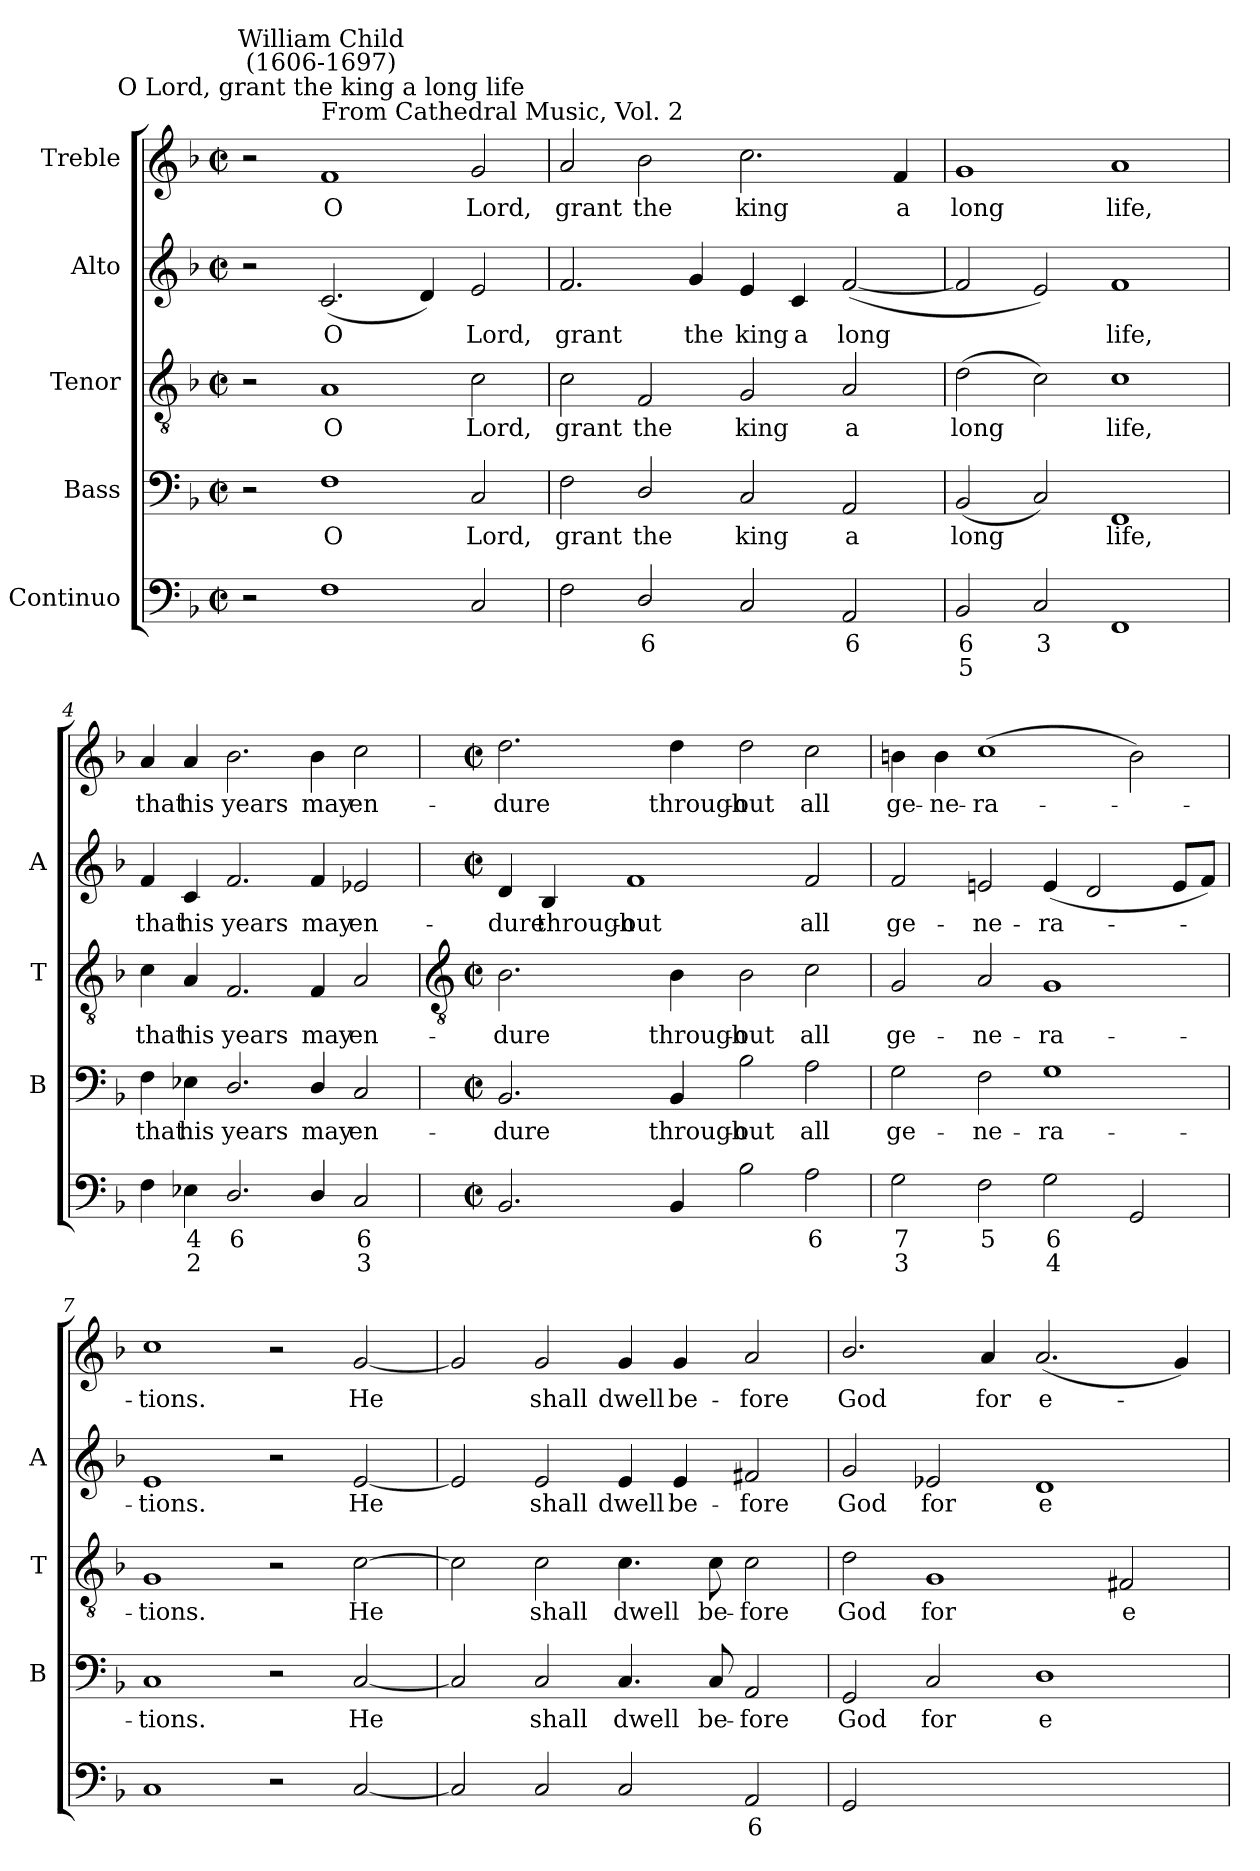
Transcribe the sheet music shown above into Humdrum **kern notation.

**kern	**text	**text	**kern	**text	**kern	**text	**kern	**text	**kern	**text
*part5	*part5	*part5	*part4	*part4	*part3	*part3	*part2	*part2	*part1	*part1
*staff5	*staff5	*staff5	*staff4	*staff4	*staff3	*staff3	*staff2	*staff2	*staff1	*staff1
*I"Continuo	*	*	*I"Bass	*	*I"Tenor	*	*I"Alto	*	*I"Treble	*
*	*	*	*I'B	*	*I'T	*	*I'A	*	*	*
*clefF4	*	*	*clefF4	*	*clefGv2	*	*clefG2	*	*clefG2	*
*k[b-]	*	*	*k[b-]	*	*k[b-]	*	*k[b-]	*	*k[b-]	*
*F:	*	*	*F:	*	*F:	*	*F:	*	*F:	*
*M4/2	*	*	*M4/2	*	*M4/2	*	*M4/2	*	*M4/2	*
*met(c|)	*	*	*met(c|)	*	*met(c|)	*	*met(c|)	*	*met(c|)	*
=1	=1	=1	=1	=1	=1	=1	=1	=1	=1	=1
2r	.	.	2r	.	2r	.	2r	.	2r	.
!	!	!	!	!	!	!	!	!	!LO:TX:a:t=From Cathedral Music, Vol. 2	!
!	!	!	!	!	!	!	!	!	!LO:TX:a:cj:t=O Lord, grant the king a long life	!
!	!	!	!	!	!	!	!	!	!LO:TX:a:cj:t=William Child\n(1606-1697)	!
!	!	!	!	!LO:LY:b	!	!LO:LY:b	!	!LO:LY:b	!	!LO:LY:b
1F	.	.	1F	O	1A	O	(<2.c	O	1f	O
.	.	.	.	.	.	.	4d)	.	.	.
!	!	!	!	!LO:LY:b	!	!LO:LY:b	!	!LO:LY:b	!	!LO:LY:b
2C	.	.	2C	Lord,	2c	Lord,	2e	Lord,	2g	Lord,
=2	=2	=2	=2	=2	=2	=2	=2	=2	=2	=2
!	!	!	!	!LO:LY:b	!	!LO:LY:b	!	!LO:LY:b	!	!LO:LY:b
2F	.	.	2F	grant	2c	grant	2.f	grant	2a	grant
!	!LO:LY:b	!	!	!LO:LY:b	!	!LO:LY:b	!	!	!	!LO:LY:b
2D/	6	.	2D/	the	2F	the	.	.	2b-	the
!	!	!	!	!	!	!	!	!LO:LY:b	!	!
.	.	.	.	.	.	.	4g	the	.	.
!	!	!	!	!LO:LY:b	!	!LO:LY:b	!	!LO:LY:b	!	!LO:LY:b
2C	.	.	2C	king	2G	king	4e	king	2.cc	king
!	!	!	!	!	!	!	!	!LO:LY:b	!	!
.	.	.	.	.	.	.	4c	a	.	.
!	!LO:LY:b	!	!	!LO:LY:b	!	!LO:LY:b	!	!LO:LY:b	!	!
2AA	6	.	2AA	a	2A	a	(<[2f	long	.	.
!	!	!	!	!	!	!	!	!	!	!LO:LY:b
.	.	.	.	.	.	.	.	.	4f	a
=3	=3	=3	=3	=3	=3	=3	=3	=3	=3	=3
!	!LO:LY:b	!LO:LY:b	!	!LO:LY:b	!	!LO:LY:b	!	!	!	!LO:LY:b
2BB-	6	5	(<2BB-	long	(>2d	long	2f]	.	1g	long
!	!LO:LY:b	!	!	!	!	!	!	!	!	!
2C	3	.	2C)	.	2c)	.	2e)	.	.	.
!	!	!	!	!LO:LY:b	!	!LO:LY:b	!	!LO:LY:b	!	!LO:LY:b
1FF	.	.	1FF	life,	1c	life,	1f	life,	1a	life,
=4	=4	=4	=4	=4	=4	=4	=4	=4	=4	=4
!	!	!	!	!LO:LY:b	!	!LO:LY:b	!	!LO:LY:b	!	!LO:LY:b
4F	.	.	4F	that	4c	that	4f	that	4a	that
!	!LO:LY:b	!LO:LY:b	!	!LO:LY:b	!	!LO:LY:b	!	!LO:LY:b	!	!LO:LY:b
4E-X	4	2	4E-X	his	4A	his	4c	his	4a	his
!	!LO:LY:b	!	!	!LO:LY:b	!	!LO:LY:b	!	!LO:LY:b	!	!LO:LY:b
2.D/	6	.	2.D/	years	2.F	years	2.f	years	2.b-	years
!	!	!	!	!LO:LY:b	!	!LO:LY:b	!	!LO:LY:b	!	!LO:LY:b
4D/	.	.	4D/	may	4F	may	4f	may	4b-	may
!	!LO:LY:b	!LO:LY:b	!	!LO:LY:b	!	!LO:LY:b	!	!LO:LY:b	!	!LO:LY:b
2C	6	3	2C	en-	2A	en-	2e-X	en-	2cc	en-
!!LO:LB:g=z
=5	=5	=5	=5	=5	=5	=5	=5	=5	=5	=5
*	*	*	*	*	*clefGv2	*	*	*	*	*
*M4/2	*	*	*M4/2	*	*M4/2	*	*M4/2	*	*M4/2	*
*met(c|)	*	*	*met(c|)	*	*met(c|)	*	*met(c|)	*	*met(c|)	*
!	!	!	!	!LO:LY:b	!	!LO:LY:b	!	!LO:LY:b	!	!LO:LY:b
2.BB-	.	.	2.BB-	-dure	2.B-	-dure	4d	-dure	2.dd	-dure
!	!	!	!	!	!	!	!	!LO:LY:b	!	!
.	.	.	.	.	.	.	4B-	through-	.	.
!	!	!	!	!	!	!	!	!LO:LY:b	!	!
.	.	.	.	.	.	.	1f	-out	.	.
!	!	!	!	!LO:LY:b	!	!LO:LY:b	!	!	!	!LO:LY:b
4BB-	.	.	4BB-	through-	4B-	through-	.	.	4dd	through-
!	!	!	!	!LO:LY:b	!	!LO:LY:b	!	!	!	!LO:LY:b
2B-	.	.	2B-	-out	2B-	-out	.	.	2dd	-out
!	!LO:LY:b	!	!	!LO:LY:b	!	!LO:LY:b	!	!LO:LY:b	!	!LO:LY:b
2A	6	.	2A	all	2c	all	2f	all	2cc	all
=6	=6	=6	=6	=6	=6	=6	=6	=6	=6	=6
!	!LO:LY:b	!LO:LY:b	!	!LO:LY:b	!	!LO:LY:b	!	!LO:LY:b	!	!LO:LY:b
2G	7	3	2G	ge-	2G	ge-	2f	ge-	4bn	ge-
!	!	!	!	!	!	!	!	!	!	!LO:LY:b
.	.	.	.	.	.	.	.	.	4b	-ne-
!	!LO:LY:b	!	!	!LO:LY:b	!	!LO:LY:b	!	!LO:LY:b	!	!LO:LY:b
2F	5	.	2F	-ne-	2A	-ne-	2en	-ne-	(>1cc	-ra-
!	!LO:LY:b	!LO:LY:b	!	!LO:LY:b	!	!LO:LY:b	!	!LO:LY:b	!	!
2G	6	4	1G	-ra-	1G	-ra-	(<4e	-ra-	.	.
.	.	.	.	.	.	.	2d	.	.	.
2GG	.	.	.	.	.	.	.	.	2b)	.
.	.	.	.	.	.	.	8eL	.	.	.
.	.	.	.	.	.	.	8fJ)	.	.	.
=7	=7	=7	=7	=7	=7	=7	=7	=7	=7	=7
!	!	!	!	!LO:LY:b	!	!LO:LY:b	!	!LO:LY:b	!	!LO:LY:b
1C	.	.	1C	-tions.	1G	-tions.	1e	tions.	1cc	tions.
2r	.	.	2r	.	2r	.	2r	.	2r	.
!	!	!	!	!LO:LY:b	!	!LO:LY:b	!	!LO:LY:b	!	!LO:LY:b
[2C	.	.	[2C	He	[2c	He	[2e	He	[2g	He
=8	=8	=8	=8	=8	=8	=8	=8	=8	=8	=8
2C]	.	.	2C]	.	2c]	.	2e]	.	2g]	.
!	!	!	!	!LO:LY:b	!	!LO:LY:b	!	!LO:LY:b	!	!LO:LY:b
2C	.	.	2C	shall	2c	shall	2e	shall	2g	shall
!	!	!	!	!LO:LY:b	!	!LO:LY:b	!	!LO:LY:b	!	!LO:LY:b
2C	.	.	4.C	dwell	4.c	dwell	4e	dwell	4g	dwell
!	!	!	!	!	!	!	!	!LO:LY:b	!	!LO:LY:b
.	.	.	.	.	.	.	4e	be-	4g	be-
!	!	!	!	!LO:LY:b	!	!LO:LY:b	!	!	!	!
.	.	.	8C	be-	8c	be-	.	.	.	.
!	!LO:LY:b	!	!	!LO:LY:b	!	!LO:LY:b	!	!LO:LY:b	!	!LO:LY:b
2AA	6	.	2AA	-fore	2c	-fore	2f#X	-fore	2a	-fore
=9	=9	=9	=9	=9	=9	=9	=9	=9	=9	=9
!	!	!	!	!LO:LY:b	!	!LO:LY:b	!	!LO:LY:b	!	!LO:LY:b
2GG	.	.	2GG	God	2d	God	2g	God	2.b-/	God
!	!LO:LY:b	!LO:LY:b	!	!LO:LY:b	!	!LO:LY:b	!	!LO:LY:b	!	!
[4Cyy	7	3	2C	for	1G	for	2e-X	for	.	.
!	!LO:LY:b	!	!	!	!	!	!	!	!	!LO:LY:b
4Cyy]	6	.	.	.	.	.	.	.	4a	for
!	!LO:LY:b	!LO:LY:b	!	!LO:LY:b	!	!	!	!LO:LY:b	!	!LO:LY:b
[2Dyy	5	4	1D	e-	.	.	1d	e-	(<2.a	e-
!	!	!LO:LY:b	!	!	!	!LO:LY:b	!	!	!	!
2Dyy]	.	3	.	.	2F#X	e-	.	.	.	.
.	.	.	.	.	.	.	.	.	4g)	.
=	=	=	=	=	=	=	=	=	=	=
*-	*-	*-	*-	*-	*-	*-	*-	*-	*-	*-
